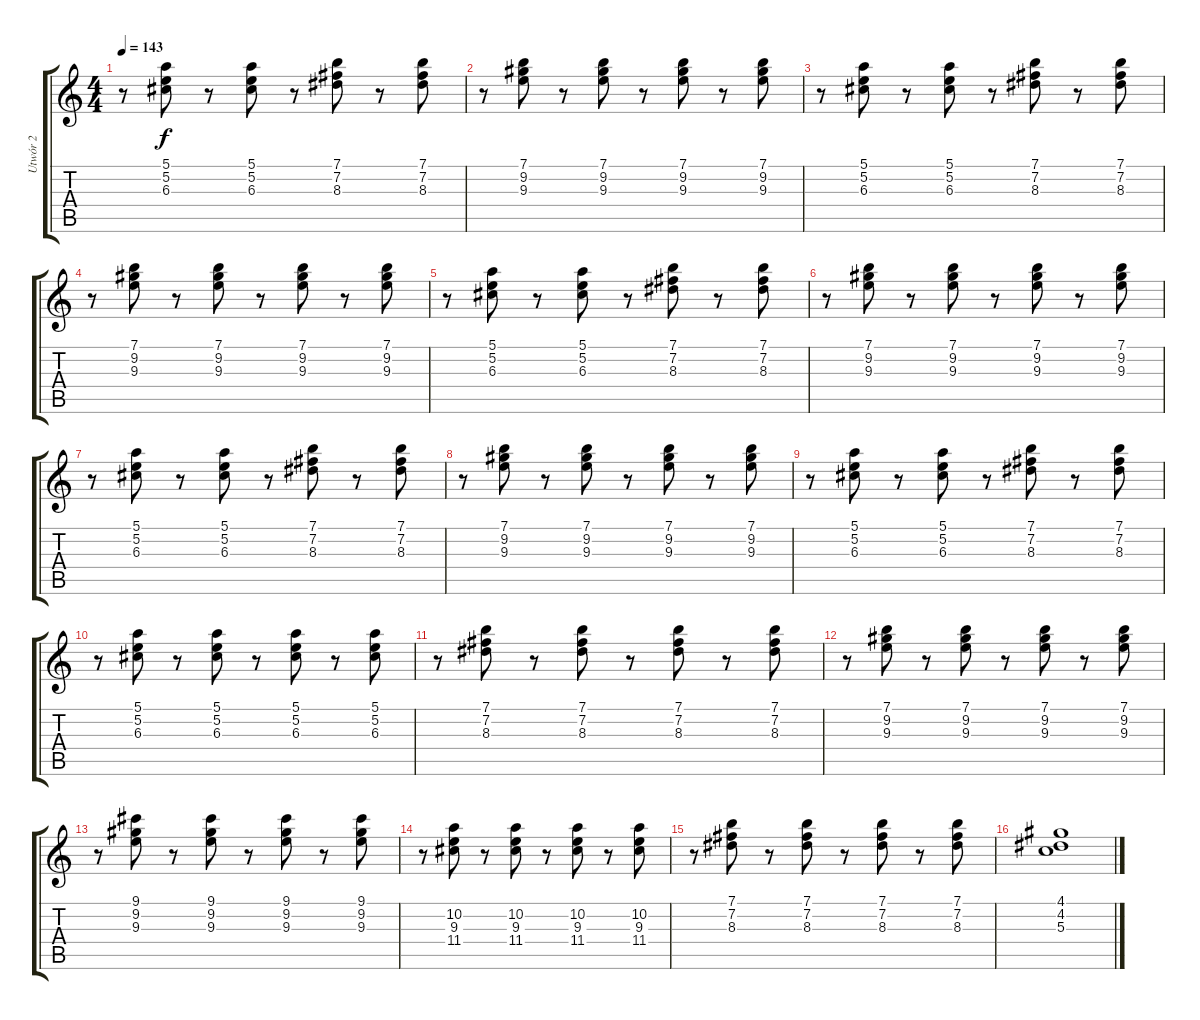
\track ("Utwór 2" "Utwór 2") {instrument electricguitarclean}
\staff {score tabs}
\tuning (E4 B3 G3 D3 A2 E2) {hide}
\ts (4 4)
\tempo 143
\clef g2
\ks c
r.8{dy f} (5.1 5.2 6.3).8 r.8 (5.1 5.2 6.3).8 r.8 (7.1 7.2 8.3).8 r.8 (7.1 7.2 8.3).8 |
r.8 (7.1 9.2 9.3).8 r.8 (7.1 9.2 9.3).8 r.8 (7.1 9.2 9.3).8 r.8 (7.1 9.2 9.3).8 |
r.8 (5.1 5.2 6.3).8 r.8 (5.1 5.2 6.3).8 r.8 (7.1 7.2 8.3).8 r.8 (7.1 7.2 8.3).8 |
r.8 (7.1 9.2 9.3).8 r.8 (7.1 9.2 9.3).8 r.8 (7.1 9.2 9.3).8 r.8 (7.1 9.2 9.3).8 |
r.8 (5.1 5.2 6.3).8 r.8 (5.1 5.2 6.3).8 r.8 (7.1 7.2 8.3).8 r.8 (7.1 7.2 8.3).8 |
r.8 (7.1 9.2 9.3).8 r.8 (7.1 9.2 9.3).8 r.8 (7.1 9.2 9.3).8 r.8 (7.1 9.2 9.3).8 |
r.8 (5.1 5.2 6.3).8 r.8 (5.1 5.2 6.3).8 r.8 (7.1 7.2 8.3).8 r.8 (7.1 7.2 8.3).8 |
r.8 (7.1 9.2 9.3).8 r.8 (7.1 9.2 9.3).8 r.8 (7.1 9.2 9.3).8 r.8 (7.1 9.2 9.3).8 |
r.8 (5.1 5.2 6.3).8 r.8 (5.1 5.2 6.3).8 r.8 (7.1 7.2 8.3).8 r.8 (7.1 7.2 8.3).8 |
r.8 (5.1 5.2 6.3).8 r.8 (5.1 5.2 6.3).8 r.8 (5.1 5.2 6.3).8 r.8 (5.1 5.2 6.3).8 |
r.8 (7.1 7.2 8.3).8 r.8 (7.1 7.2 8.3).8 r.8 (7.1 7.2 8.3).8 r.8 (7.1 7.2 8.3).8 |
r.8 (7.1 9.2 9.3).8 r.8 (7.1 9.2 9.3).8 r.8 (7.1 9.2 9.3).8 r.8 (7.1 9.2 9.3).8 |
r.8 (9.1 9.2 9.3).8 r.8 (9.1 9.2 9.3).8 r.8 (9.1 9.2 9.3).8 r.8 (9.1 9.2 9.3).8 |
r.8 (10.2 9.3 11.4).8 r.8 (10.2 9.3 11.4).8 r.8 (10.2 9.3 11.4).8 r.8 (10.2 9.3 11.4).8 |
r.8 (7.1 7.2 8.3).8 r.8 (7.1 7.2 8.3).8 r.8 (7.1 7.2 8.3).8 r.8 (7.1 7.2 8.3).8 |
(4.1 4.2 5.3).1
